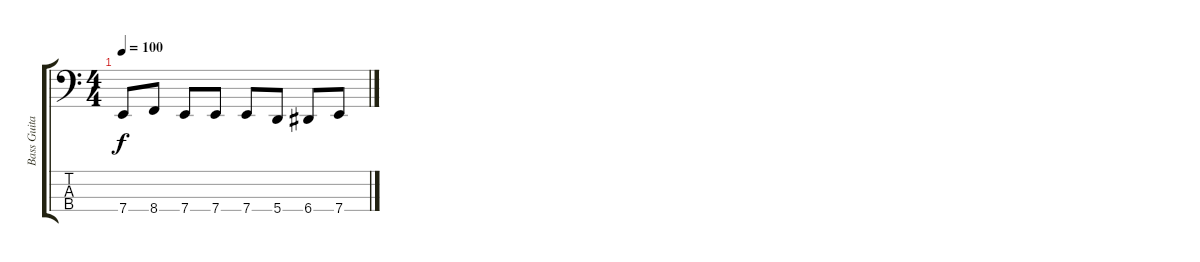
\track ("Bass Guitar " "Bass Guita") {instrument electricbasspick}
\staff {score tabs}
\tuning (D2 A1 E1 A0) {hide}
\ts (4 4)
\tempo 100
\clef f4
\ks c
7.4.8{dy f} 8.4.8 7.4.8 7.4.8 7.4.8 5.4.8 6.4.8 7.4.8
